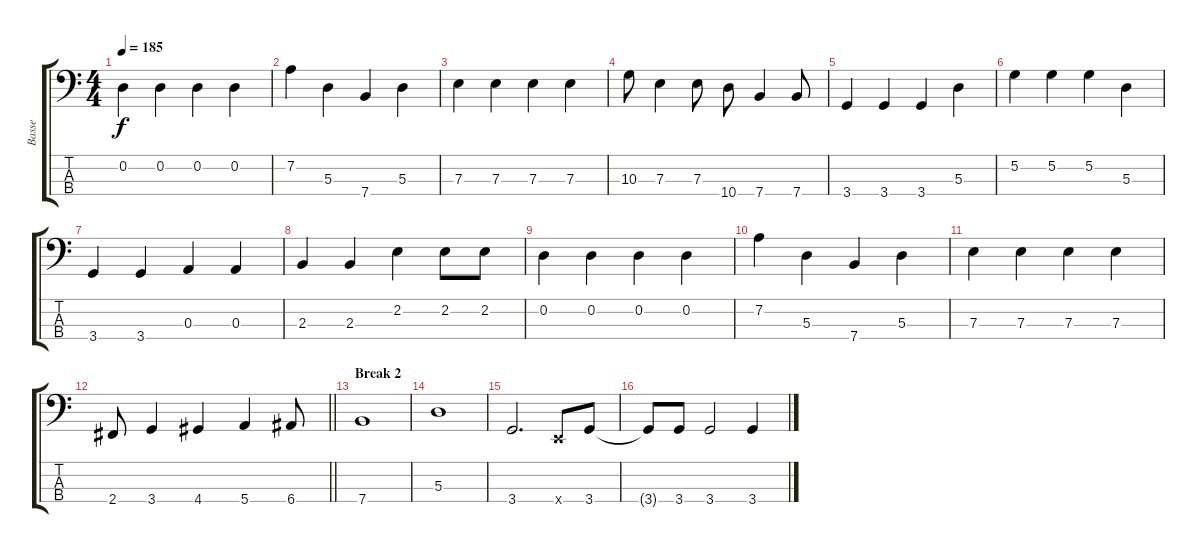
\track ("Basse" "Basse") {instrument electricbassfinger}
\staff {score tabs}
\tuning (G2 D2 A1 E1) {hide}
\ts (4 4)
\tempo 185
\clef f4
\ks c
0.2.4{dy f} 0.2.4 0.2.4 0.2.4 |
7.2.4 5.3.4 7.4.4 5.3.4 |
7.3.4 7.3.4 7.3.4 7.3.4 |
10.3.8 7.3.4 7.3.8 10.4.8 7.4.4 7.4.8 |
3.4.4 3.4.4 3.4.4 5.3.4 |
5.2.4 5.2.4 5.2.4 5.3.4 |
3.4.4 3.4.4 0.3.4 0.3.4 |
2.3.4 2.3.4 2.2.4 2.2.8 2.2.8 |
0.2.4 0.2.4 0.2.4 0.2.4 |
7.2.4 5.3.4 7.4.4 5.3.4 |
7.3.4 7.3.4 7.3.4 7.3.4 |
\barLineRight lightlight
2.4.8 3.4.4 4.4.4 5.4.4 6.4.8 |
\section ("" "Break 2")
7.4.1 |
5.3.1 |
3.4.2{d} 0.4{x}.8 3.4.8 |
3.4{t}.8 3.4.8 3.4.2 3.4.4
